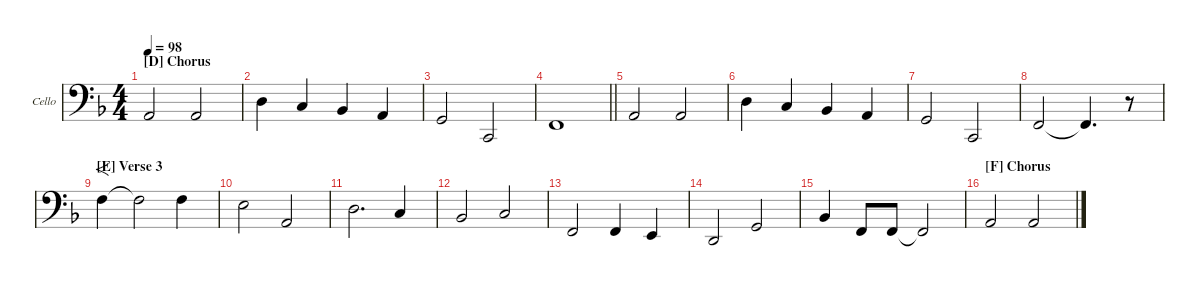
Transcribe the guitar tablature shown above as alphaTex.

\hideDynamics
\bracketExtendMode groupsimilarinstruments
\firstSystemTrackNameOrientation horizontal
\otherSystemsTrackNameOrientation horizontal
\track ("Cello" "Cello") {multiBarRest instrument cello}
\staff {score}
\tuning (A3 D3 G2 C2)
\ts (4 4)
\section ("D" "Chorus")
\tempo 98
\clef f4
\ks f
2.3.2{dy p} 2.3.2 |
0.2.4 5.3.4 3.3.4 2.3.4 |
0.3.2 0.4.2 |
\barLineRight lightlight
5.4.1 |
2.3.2 2.3.2 |
0.2.4 5.3.4 3.3.4 2.3.4 |
0.3.2 0.4.2 |
5.4.2 5.4{t}.4{d} r.8 |
\section ("E" "Verse 3")
3.2.4{f} 3.2{t}.2 3.2.4 |
2.2.2 2.3.2 |
0.2.2{d} 5.3.4 |
3.3.2 5.3.2 |
5.4.2 5.4.4 4.4.4 |
2.4.2 0.3.2 |
3.3.4 5.4.8 5.4.8 5.4{t}.2 |
\section ("F" "Chorus")
2.3.2 2.3.2
